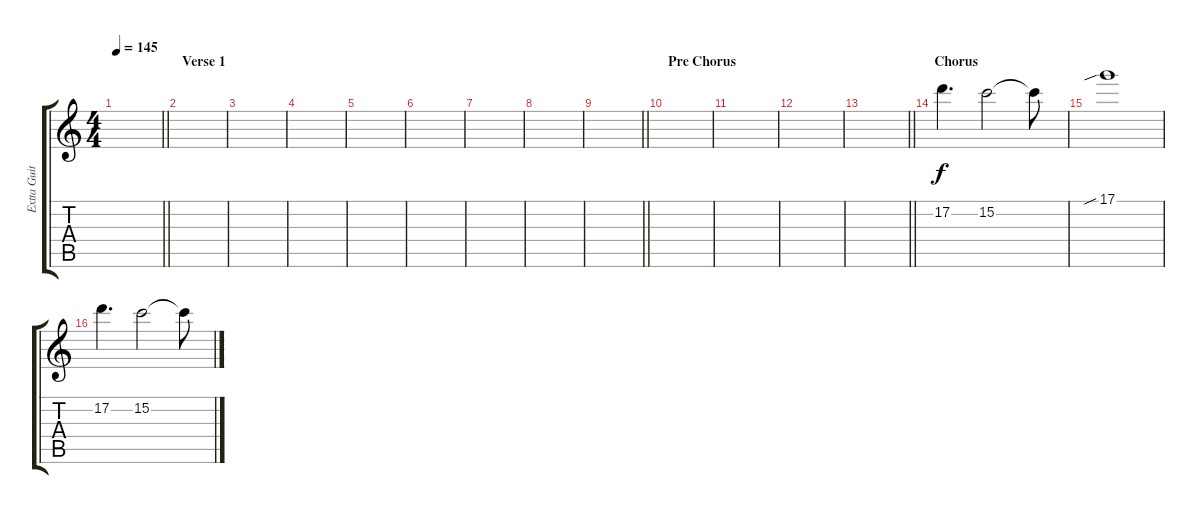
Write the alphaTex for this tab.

\track ("Extta Guitar 1" "Extta Guit") {instrument distortionguitar}
\staff {score tabs}
\tuning (D4 A3 F3 C3 G2 C2) {hide}
\ts (4 4)
\tempo 145
\clef g2
\barLineRight lightlight
\ks c
|
\section ("" "Verse 1")
|
|
|
|
|
|
|
\barLineRight lightlight
|
\section ("" "Pre Chorus")
|
|
|
\barLineRight lightlight
|
\section ("" "Chorus")
17.2.4{d} 15.2.2 15.2{t}.8 |
17.1{sib}.1 |
17.2.4{d} 15.2.2 15.2{t}.8
